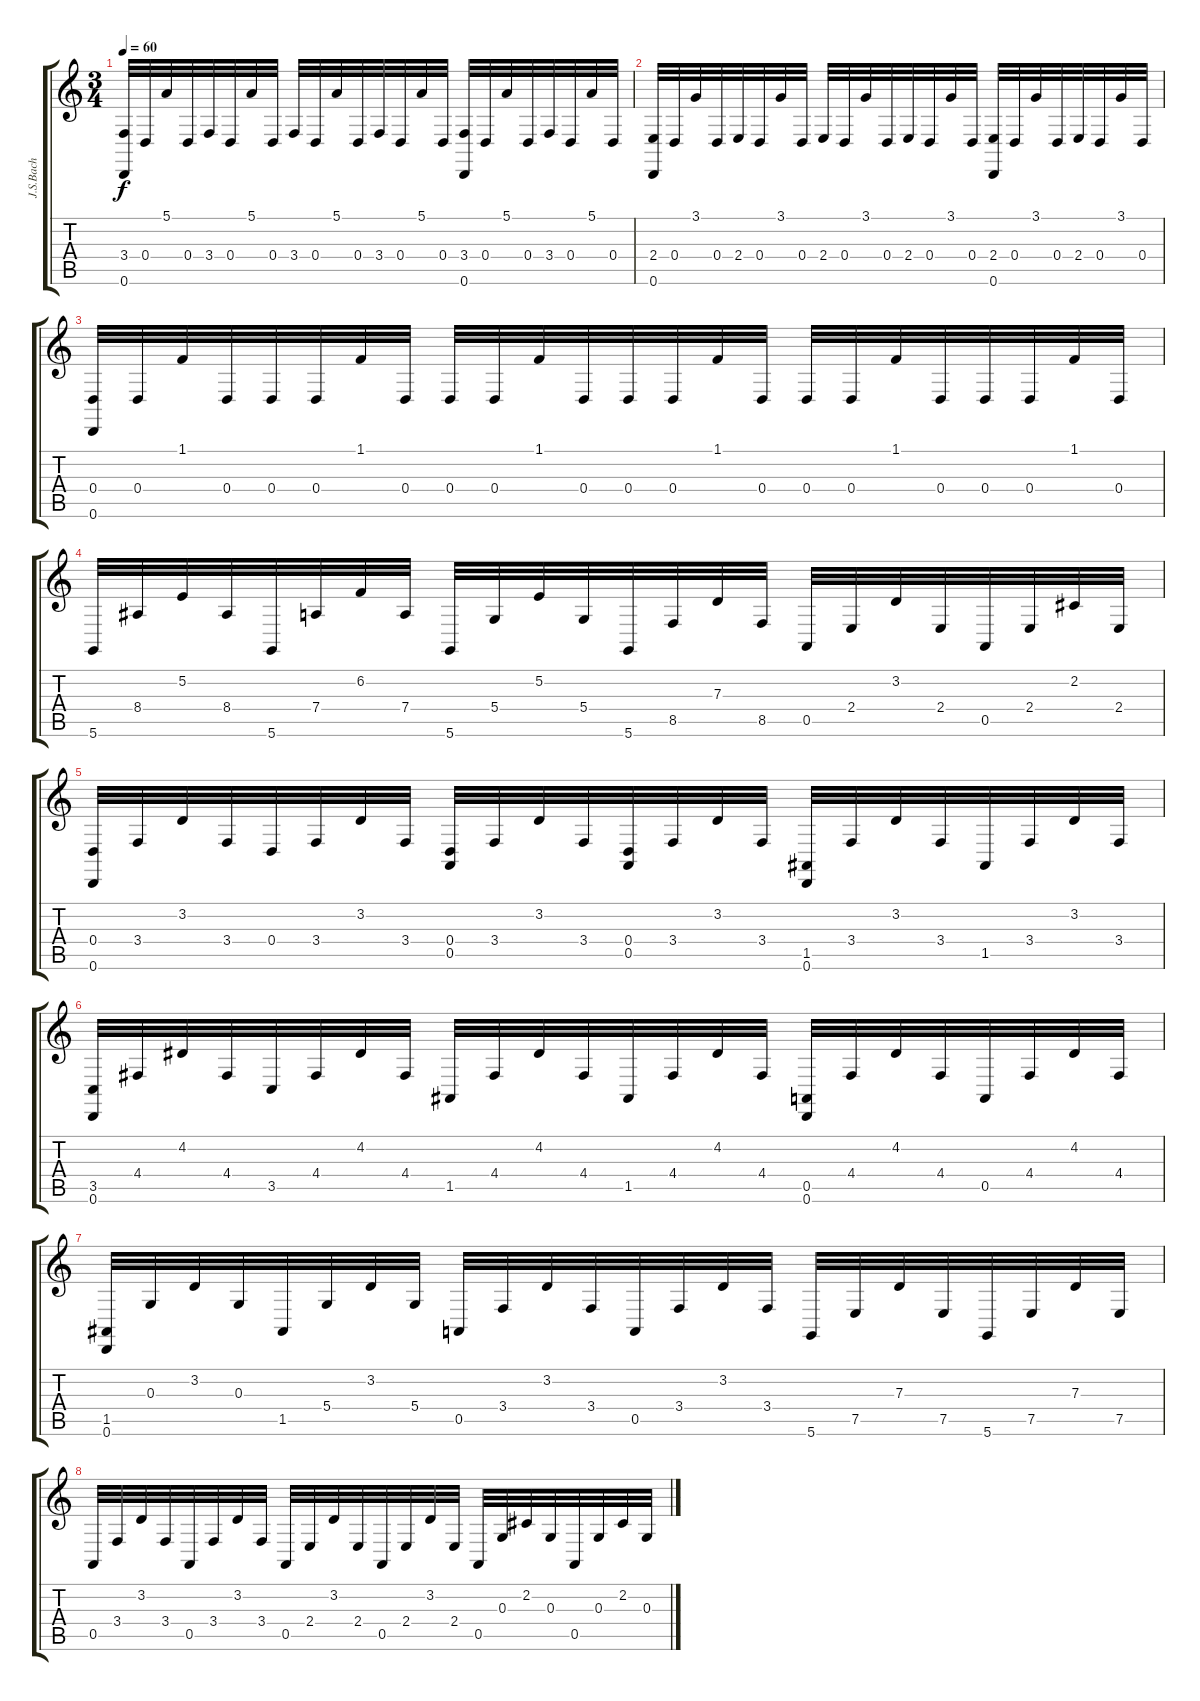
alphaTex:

\track ("J.S.Bach" "J.S.Bach") {instrument acousticgrandpiano}
\staff {score tabs}
\tuning (E4 B3 G3 D3 A2 D2) {hide}
\ts (3 4)
\tempo 60
\clef g2
\ks c
(3.4 0.6).32{dy f} 0.4.32 5.1.32 0.4.32 3.4.32 0.4.32 5.1.32 0.4.32 3.4.32 0.4.32 5.1.32 0.4.32 3.4.32 0.4.32 5.1.32 0.4.32 (3.4 0.6).32 0.4.32 5.1.32 0.4.32 3.4.32 0.4.32 5.1.32 0.4.32 |
(2.4 0.6).32 0.4.32 3.1.32 0.4.32 2.4.32 0.4.32 3.1.32 0.4.32 2.4.32 0.4.32 3.1.32 0.4.32 2.4.32 0.4.32 3.1.32 0.4.32 (2.4 0.6).32 0.4.32 3.1.32 0.4.32 2.4.32 0.4.32 3.1.32 0.4.32 |
(0.4 0.6).32 0.4.32 1.1.32 0.4.32 0.4.32 0.4.32 1.1.32 0.4.32 0.4.32 0.4.32 1.1.32 0.4.32 0.4.32 0.4.32 1.1.32 0.4.32 0.4.32 0.4.32 1.1.32 0.4.32 0.4.32 0.4.32 1.1.32 0.4.32 |
5.6.32 8.4.32 5.2.32 8.4.32 5.6.32 7.4.32 6.2.32 7.4.32 5.6.32 5.4.32 5.2.32 5.4.32 5.6.32 8.5.32 7.3.32 8.5.32 0.5.32 2.4.32 3.2.32 2.4.32 0.5.32 2.4.32 2.2.32 2.4.32 |
(0.4 0.6).32 3.4.32 3.2.32 3.4.32 0.4.32 3.4.32 3.2.32 3.4.32 (0.4 0.5).32 3.4.32 3.2.32 3.4.32 (0.4 0.5).32 3.4.32 3.2.32 3.4.32 (1.5 0.6).32 3.4.32 3.2.32 3.4.32 1.5.32 3.4.32 3.2.32 3.4.32 |
(3.5 0.6).32 4.4.32 4.2.32 4.4.32 3.5.32 4.4.32 4.2.32 4.4.32 1.5.32 4.4.32 4.2.32 4.4.32 1.5.32 4.4.32 4.2.32 4.4.32 (0.5 0.6).32 4.4.32 4.2.32 4.4.32 0.5.32 4.4.32 4.2.32 4.4.32 |
(1.5 0.6).32 0.3.32 3.2.32 0.3.32 1.5.32 5.4.32 3.2.32 5.4.32 0.5.32 3.4.32 3.2.32 3.4.32 0.5.32 3.4.32 3.2.32 3.4.32 5.6.32 7.5.32 7.3.32 7.5.32 5.6.32 7.5.32 7.3.32 7.5.32 |
0.5.32 3.4.32 3.2.32 3.4.32 0.5.32 3.4.32 3.2.32 3.4.32 0.5.32 2.4.32 3.2.32 2.4.32 0.5.32 2.4.32 3.2.32 2.4.32 0.5.32 0.3.32 2.2.32 0.3.32 0.5.32 0.3.32 2.2.32 0.3.32
